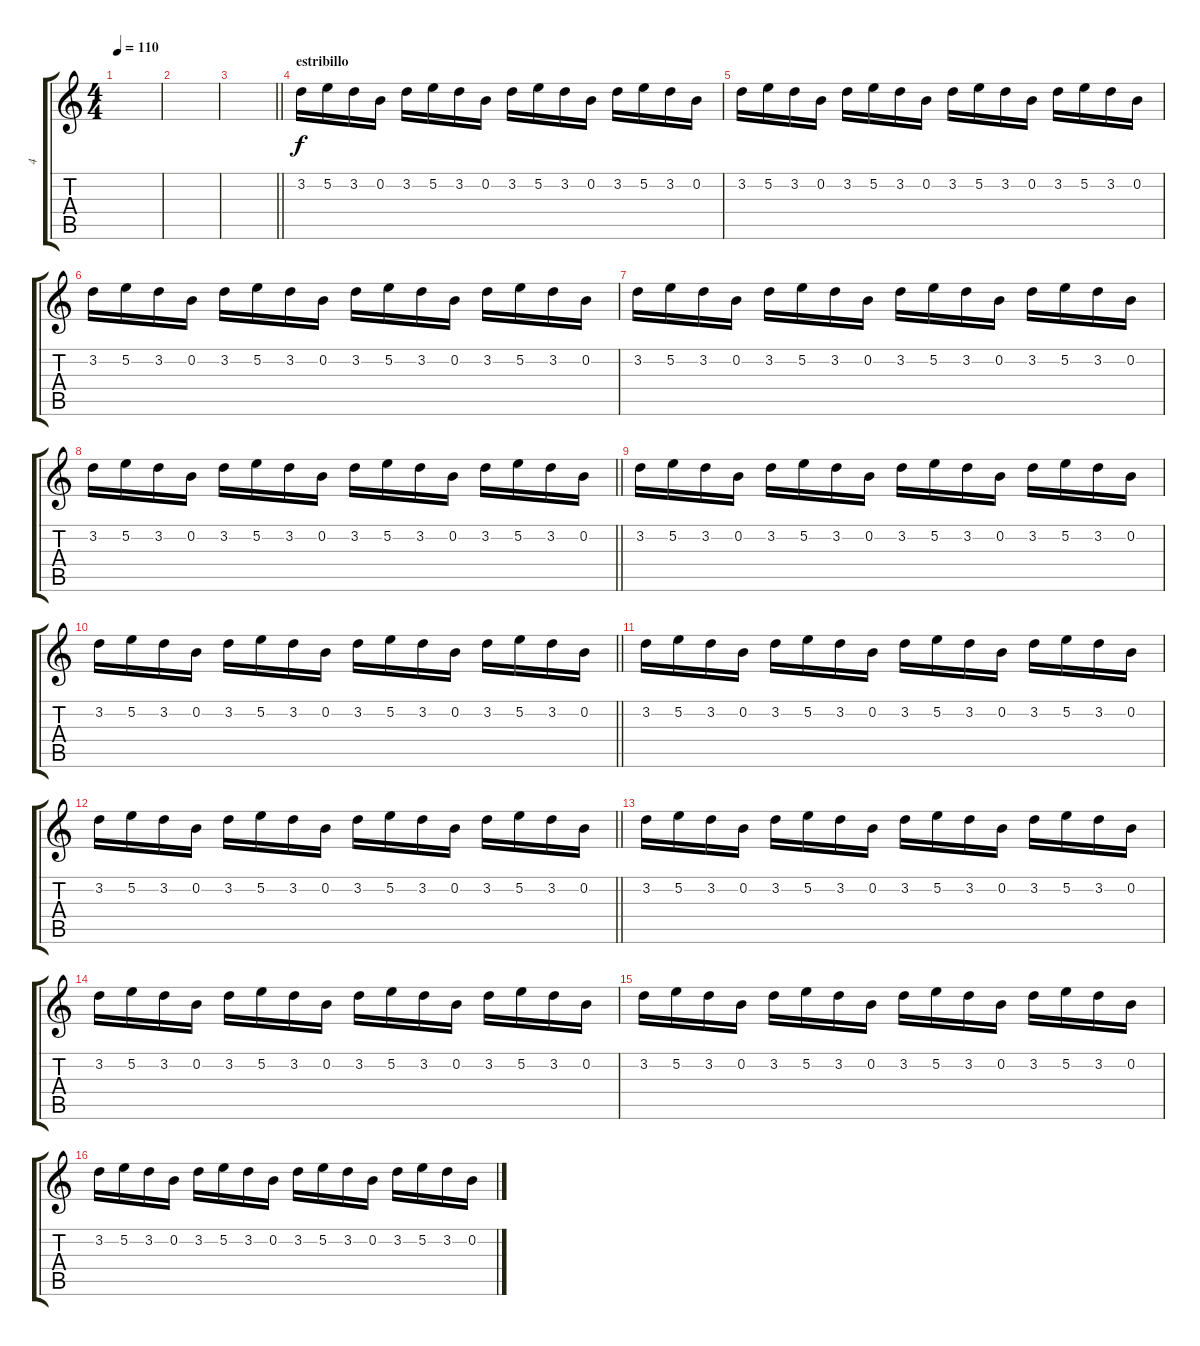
\track ("4" "4") {instrument distortionguitar}
\staff {score tabs}
\tuning (E4 B3 G3 D3 A2 E2) {hide}
\ts (4 4)
\tempo 110
\clef g2
\ks c
|
|
\barLineRight lightlight
|
\section ("" "estribillo")
3.2.16 5.2.16 3.2.16 0.2.16 3.2.16 5.2.16 3.2.16 0.2.16 3.2.16 5.2.16 3.2.16 0.2.16 3.2.16 5.2.16 3.2.16 0.2.16 |
3.2.16 5.2.16 3.2.16 0.2.16 3.2.16 5.2.16 3.2.16 0.2.16 3.2.16 5.2.16 3.2.16 0.2.16 3.2.16 5.2.16 3.2.16 0.2.16 |
3.2.16 5.2.16 3.2.16 0.2.16 3.2.16 5.2.16 3.2.16 0.2.16 3.2.16 5.2.16 3.2.16 0.2.16 3.2.16 5.2.16 3.2.16 0.2.16 |
3.2.16 5.2.16 3.2.16 0.2.16 3.2.16 5.2.16 3.2.16 0.2.16 3.2.16 5.2.16 3.2.16 0.2.16 3.2.16 5.2.16 3.2.16 0.2.16 |
\barLineRight lightlight
3.2.16 5.2.16 3.2.16 0.2.16 3.2.16 5.2.16 3.2.16 0.2.16 3.2.16 5.2.16 3.2.16 0.2.16 3.2.16 5.2.16 3.2.16 0.2.16 |
3.2.16 5.2.16 3.2.16 0.2.16 3.2.16 5.2.16 3.2.16 0.2.16 3.2.16 5.2.16 3.2.16 0.2.16 3.2.16 5.2.16 3.2.16 0.2.16 |
\barLineRight lightlight
3.2.16 5.2.16 3.2.16 0.2.16 3.2.16 5.2.16 3.2.16 0.2.16 3.2.16 5.2.16 3.2.16 0.2.16 3.2.16 5.2.16 3.2.16 0.2.16 |
3.2.16 5.2.16 3.2.16 0.2.16 3.2.16 5.2.16 3.2.16 0.2.16 3.2.16 5.2.16 3.2.16 0.2.16 3.2.16 5.2.16 3.2.16 0.2.16 |
\barLineRight lightlight
3.2.16 5.2.16 3.2.16 0.2.16 3.2.16 5.2.16 3.2.16 0.2.16 3.2.16 5.2.16 3.2.16 0.2.16 3.2.16 5.2.16 3.2.16 0.2.16 |
3.2.16 5.2.16 3.2.16 0.2.16 3.2.16 5.2.16 3.2.16 0.2.16 3.2.16 5.2.16 3.2.16 0.2.16 3.2.16 5.2.16 3.2.16 0.2.16 |
3.2.16 5.2.16 3.2.16 0.2.16 3.2.16 5.2.16 3.2.16 0.2.16 3.2.16 5.2.16 3.2.16 0.2.16 3.2.16 5.2.16 3.2.16 0.2.16 |
3.2.16 5.2.16 3.2.16 0.2.16 3.2.16 5.2.16 3.2.16 0.2.16 3.2.16 5.2.16 3.2.16 0.2.16 3.2.16 5.2.16 3.2.16 0.2.16 |
3.2.16 5.2.16 3.2.16 0.2.16 3.2.16 5.2.16 3.2.16 0.2.16 3.2.16 5.2.16 3.2.16 0.2.16 3.2.16 5.2.16 3.2.16 0.2.16
